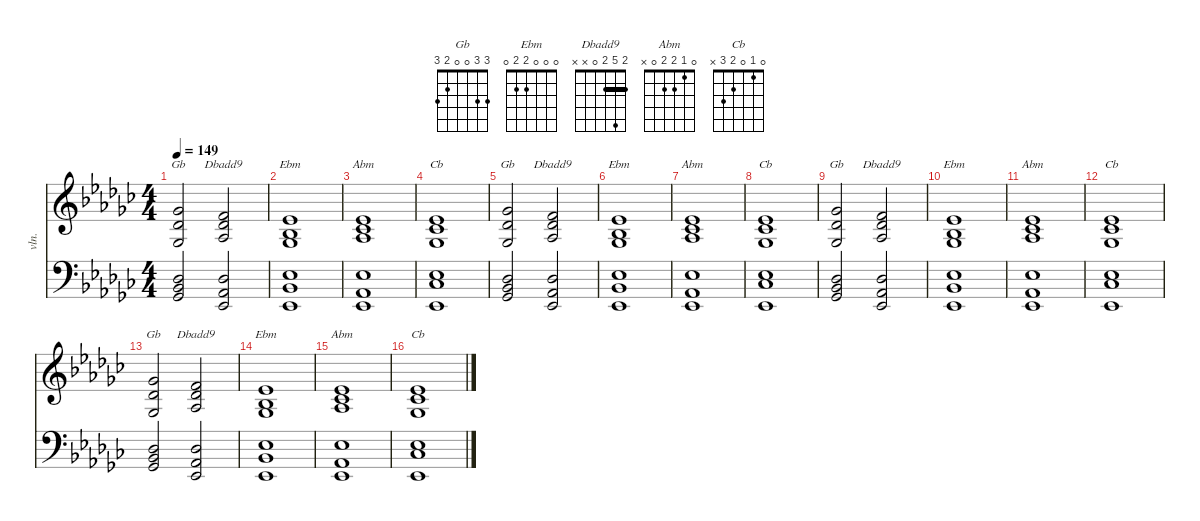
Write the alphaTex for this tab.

\defaultSystemsLayout 4
\hideDynamics
\bracketExtendMode nobrackets
\otherSystemsTrackNameOrientation horizontal
\track ("Keyboards 2" "vln.") {defaultSystemsLayout 8 instrument stringensemble1}
\staff {score}
\tuning (Eb4 Bb3 Gb3 Db3 Ab2 Eb2)
\chord ("Gb" 3 3 0 0 2 3) {showfingering false}
\chord ("Ebm" 0 0 0 2 2 0) {showfingering false}
\chord ("Dbadd9" 2 5 2 0 x x) {showfingering false barre 2}
\chord ("Abm" 0 1 2 2 0 x) {showfingering false}
\chord ("Cb" 0 1 0 2 3 x) {showfingering false}
\ts (4 4)
\tempo 149
\clef g2
\ks gb
(3.1{acc b} 3.2{acc b} 0.3{acc b}).2{ch "Gb" dy f beam Up} (7.2{acc forcenatural} 7.3{acc b} 7.4{acc b}).2{ch "Dbadd9" beam Up} |
(0.1{acc b} 0.2{acc b} 0.3{acc b}).1{ch "Ebm" beam Up} |
(0.1{acc b} 1.2{acc b} 2.3{acc b}).1{ch "Abm" beam Up} |
(0.1{acc b} 1.2{acc b} 0.3{acc b}).1{ch "Cb" beam Up} |
(3.1{acc b} 3.2{acc b} 0.3{acc b}).2{ch "Gb" beam Up} (7.2{acc forcenatural} 7.3{acc b} 7.4{acc b}).2{ch "Dbadd9" beam Up} |
(0.1{acc b} 0.2{acc b} 0.3{acc b}).1{ch "Ebm" beam Up} |
(0.1{acc b} 1.2{acc b} 2.3{acc b}).1{ch "Abm" beam Up} |
(0.1{acc b} 1.2{acc b} 0.3{acc b}).1{ch "Cb" beam Up} |
(3.1{acc b} 3.2{acc b} 0.3{acc b}).2{ch "Gb" beam Up} (7.2{acc forcenatural} 7.3{acc b} 7.4{acc b}).2{ch "Dbadd9" beam Up} |
(0.1{acc b} 0.2{acc b} 0.3{acc b}).1{ch "Ebm" beam Up} |
(0.1{acc b} 1.2{acc b} 2.3{acc b}).1{ch "Abm" beam Up} |
(0.1{acc b} 1.2{acc b} 0.3{acc b}).1{ch "Cb" beam Up} |
(3.1{acc b} 3.2{acc b} 0.3{acc b}).2{ch "Gb" beam Up} (7.2{acc forcenatural} 7.3{acc b} 7.4{acc b}).2{ch "Dbadd9" beam Up} |
(0.1{acc b} 0.2{acc b} 0.3{acc b}).1{ch "Ebm" beam Up} |
(0.1{acc b} 1.2{acc b} 2.3{acc b}).1{ch "Abm" beam Up} |
(0.1{acc b} 1.2{acc b} 0.3{acc b}).1{ch "Cb" beam Up}
\staff {score}
\tuning (G2 D2 A1 E1 B0)
\clef f4
\ottava regular
\simile none
\ks gb
(16.3{acc b} 18.4{acc b} 19.5{acc b}).2{dy f beam Up} (16.3{acc b} 16.4{acc b} 16.5{acc b}).2{beam Up} |
(18.3{acc b} 18.4{acc b} 16.5{acc b}).1{beam Up} |
(18.3{acc b} 16.4{acc b} 16.5{acc b}).1{beam Up} |
(18.3{acc b} 19.4{acc b} 16.5{acc b}).1{beam Up} |
(16.3{acc b} 18.4{acc b} 19.5{acc b}).2{beam Up} (16.3{acc b} 16.4{acc b} 16.5{acc b}).2{beam Up} |
(18.3{acc b} 18.4{acc b} 16.5{acc b}).1{beam Up} |
(18.3{acc b} 16.4{acc b} 16.5{acc b}).1{beam Up} |
(18.3{acc b} 19.4{acc b} 16.5{acc b}).1{beam Up} |
(16.3{acc b} 18.4{acc b} 19.5{acc b}).2{beam Up} (16.3{acc b} 16.4{acc b} 16.5{acc b}).2{beam Up} |
(18.3{acc b} 18.4{acc b} 16.5{acc b}).1{beam Up} |
(18.3{acc b} 16.4{acc b} 16.5{acc b}).1{beam Up} |
(18.3{acc b} 19.4{acc b} 16.5{acc b}).1{beam Up} |
(16.3{acc b} 18.4{acc b} 19.5{acc b}).2{beam Up} (16.3{acc b} 16.4{acc b} 16.5{acc b}).2{beam Up} |
(18.3{acc b} 18.4{acc b} 16.5{acc b}).1{beam Up} |
(18.3{acc b} 16.4{acc b} 16.5{acc b}).1{beam Up} |
(18.3{acc b} 19.4{acc b} 16.5{acc b}).1{beam Up}
